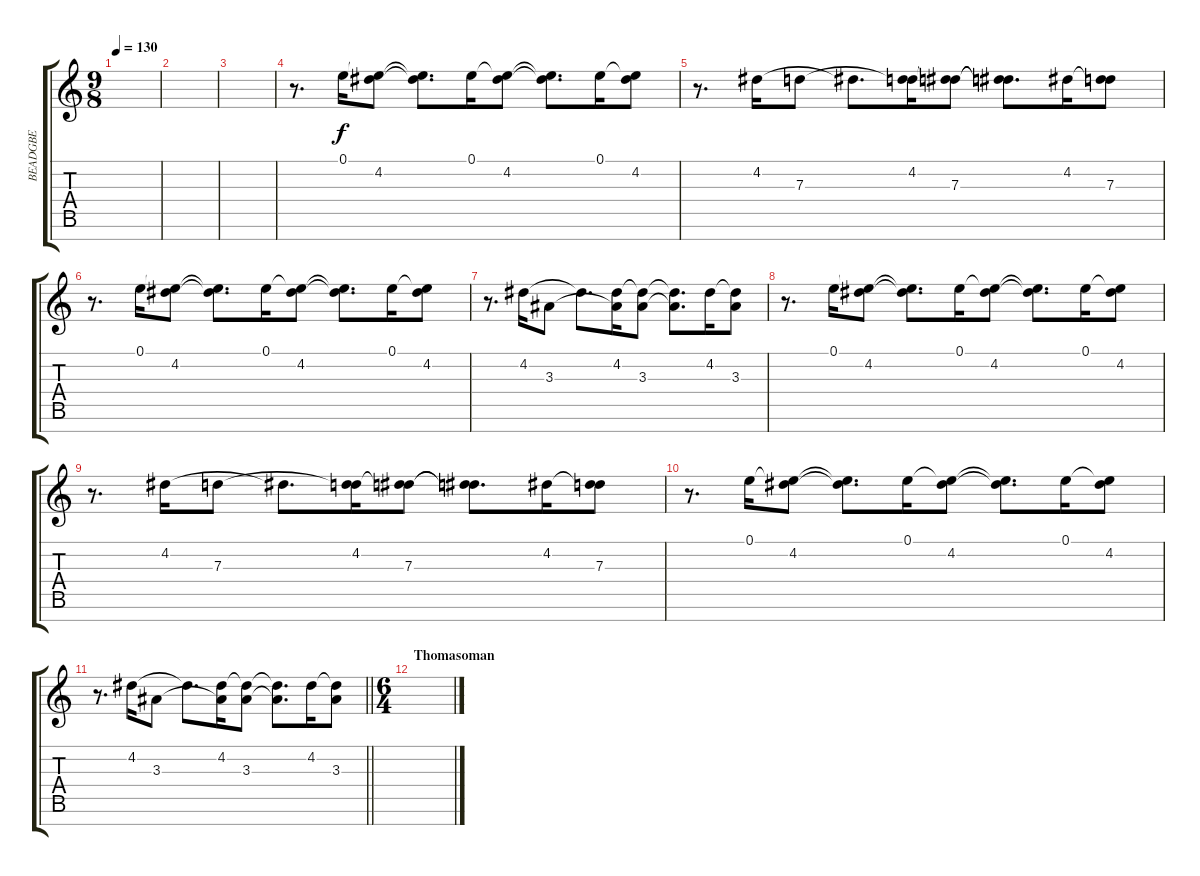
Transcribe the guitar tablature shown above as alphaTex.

\track ("BEADGBE" "BEADGBE") {instrument electricguitarjazz}
\staff {score tabs}
\tuning (E4 B3 G3 D3 A2 E2 B1) {hide}
\ts (9 8)
\tempo 130
\clef g2
\ks c
|
|
|
r.8{d} 0.1.16{balance 16 instrument pad5bowed} (0.1{t} 4.2).8 (0.1{t} 4.2{t}).8{d} 0.1.16 (0.1{t} 4.2).8 (0.1{t} 4.2{t}).8{d} 0.1.16 (0.1{t} 4.2).8 |
r.8{d} 4.2.16 7.3.8 4.2{t}.8{d} (4.2 7.3{t}).16 (4.2{t} 7.3).8 (4.2{t} 7.3{t}).8{d} 4.2.16 (4.2{t} 7.3).8 |
r.8{d} 0.1.16 (0.1{t} 4.2).8 (0.1{t} 4.2{t}).8{d} 0.1.16 (0.1{t} 4.2).8 (0.1{t} 4.2{t}).8{d} 0.1.16 (0.1{t} 4.2).8 |
r.8{d} 4.2.16 3.3.8 4.2{t}.8{d} (4.2 3.3{t}).16 (4.2{t} 3.3).8 (4.2{t} 3.3{t}).8{d} 4.2.16 (4.2{t} 3.3).8 |
r.8{d} 0.1.16{balance 16 instrument pad5bowed} (0.1{t} 4.2).8 (0.1{t} 4.2{t}).8{d} 0.1.16 (0.1{t} 4.2).8 (0.1{t} 4.2{t}).8{d} 0.1.16 (0.1{t} 4.2).8 |
r.8{d} 4.2.16 7.3.8 4.2{t}.8{d} (4.2 7.3{t}).16 (4.2{t} 7.3).8 (4.2{t} 7.3{t}).8{d} 4.2.16 (4.2{t} 7.3).8 |
r.8{d} 0.1.16 (0.1{t} 4.2).8 (0.1{t} 4.2{t}).8{d} 0.1.16 (0.1{t} 4.2).8 (0.1{t} 4.2{t}).8{d} 0.1.16 (0.1{t} 4.2).8 |
\barLineRight lightlight
r.8{d} 4.2.16 3.3.8 4.2{t}.8{d} (4.2 3.3{t}).16 (4.2{t} 3.3).8 (4.2{t} 3.3{t}).8{d} 4.2.16 (4.2{t} 3.3).8 |
\ts (6 4)
\section ("" "Thomasoman")
